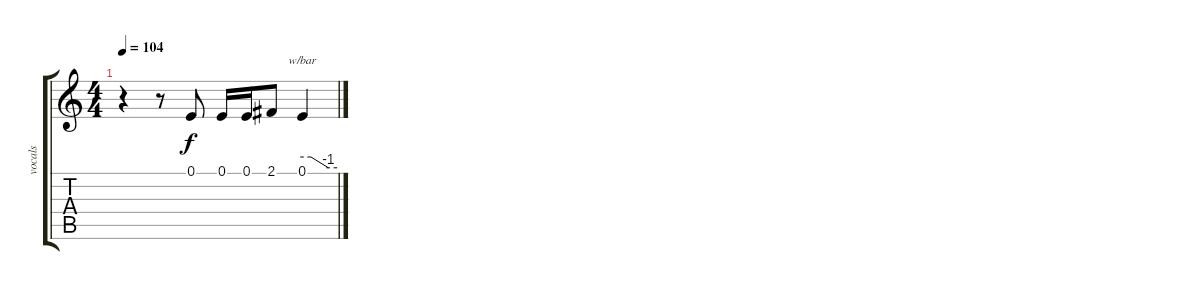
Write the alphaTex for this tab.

\track ("vocals" "vocals") {instrument lead2sawtooth}
\staff {score tabs}
\tuning (E4 B3 G3 D3 A2 E2) {hide}
\ts (4 4)
\tempo 104
\clef g2
\ks c
r.4{dy f} r.8 0.1.8 0.1.16 0.1.16 2.1.8 0.1.4{tbe (custom default 0 0 15 0 45 -4 60 -4)}
